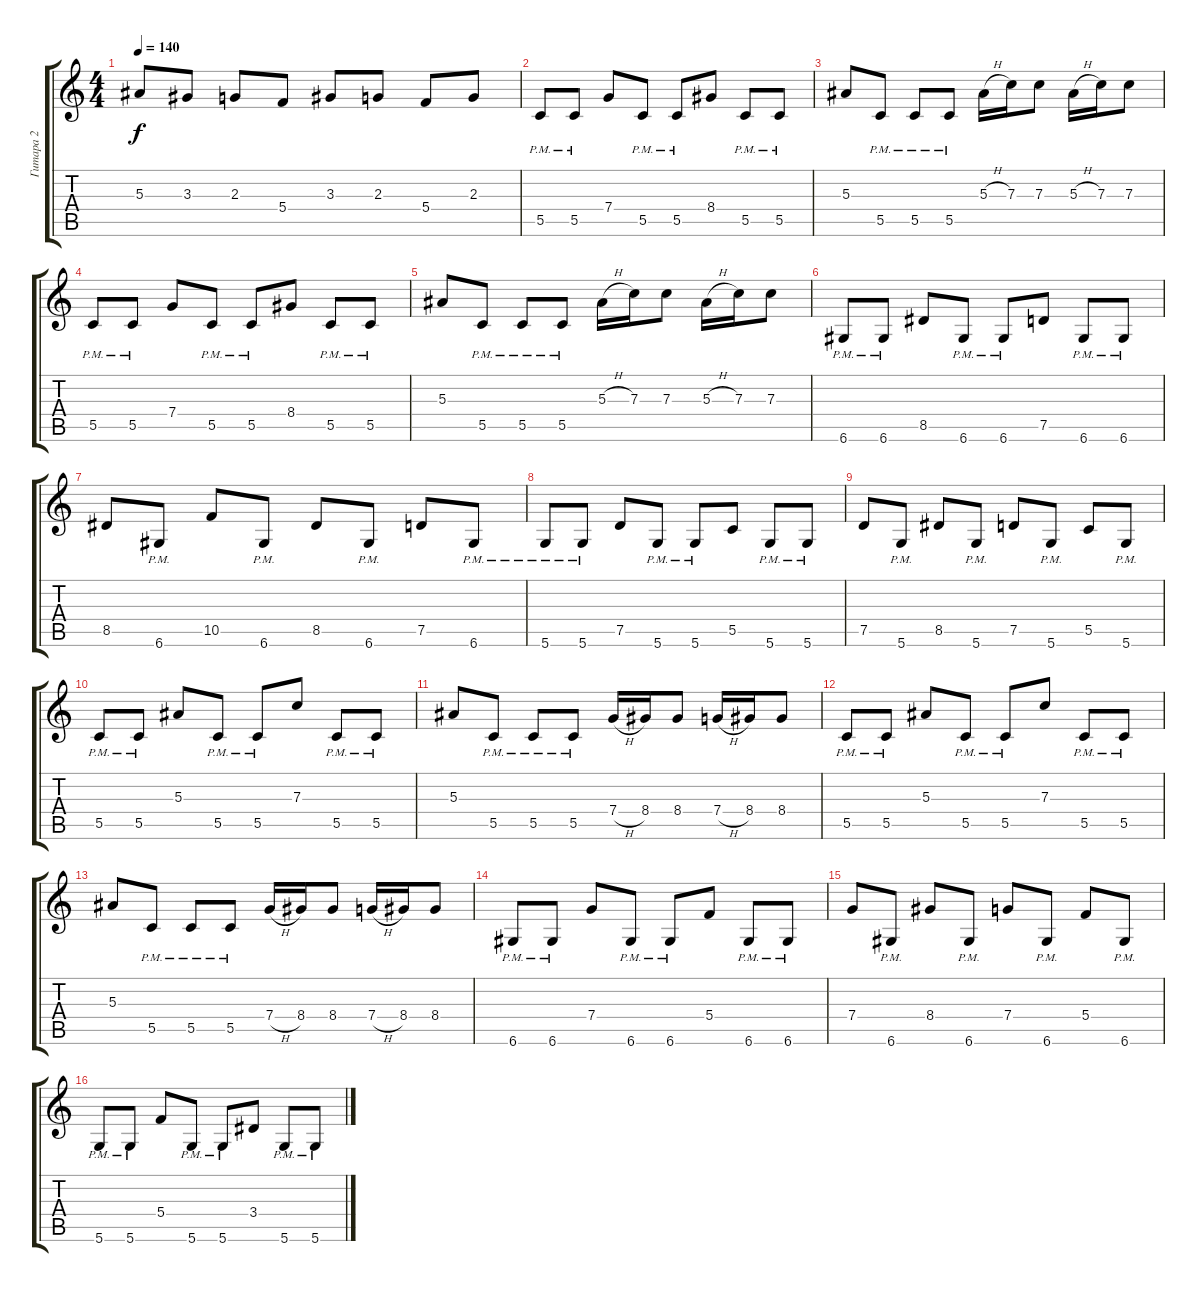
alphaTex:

\track ("Гитара 2" "Гитара 2") {instrument overdrivenguitar}
\staff {score tabs}
\tuning (D4 A3 F3 C3 G2 D2) {hide}
\ts (4 4)
\tempo 140
\clef g2
\ks c
5.3.8{dy f} 3.3.8 2.3.8 5.4.8 3.3.8 2.3.8 5.4.8 2.3.8 |
5.5{pm}.8 5.5{pm}.8 7.4.8 5.5{pm}.8 5.5{pm}.8 8.4.8 5.5{pm}.8 5.5{pm}.8 |
5.3.8 5.5{pm}.8 5.5{pm}.8 5.5{pm}.8 5.3{h}.16 7.3.16 7.3.8 5.3{h}.16 7.3.16 7.3.8 |
5.5{pm}.8 5.5{pm}.8 7.4.8 5.5{pm}.8 5.5{pm}.8 8.4.8 5.5{pm}.8 5.5{pm}.8 |
5.3.8 5.5{pm}.8 5.5{pm}.8 5.5{pm}.8 5.3{h}.16 7.3.16 7.3.8 5.3{h}.16 7.3.16 7.3.8 |
6.6{pm}.8 6.6{pm}.8 8.5.8 6.6{pm}.8 6.6{pm}.8 7.5.8 6.6{pm}.8 6.6{pm}.8 |
8.5.8 6.6{pm}.8 10.5.8 6.6{pm}.8 8.5.8 6.6{pm}.8 7.5.8 6.6{pm}.8 |
5.6{pm}.8 5.6{pm}.8 7.5.8 5.6{pm}.8 5.6{pm}.8 5.5.8 5.6{pm}.8 5.6{pm}.8 |
7.5.8 5.6{pm}.8 8.5.8 5.6{pm}.8 7.5.8 5.6{pm}.8 5.5.8 5.6{pm}.8 |
5.5{pm}.8 5.5{pm}.8 5.3.8 5.5{pm}.8 5.5{pm}.8 7.3.8 5.5{pm}.8 5.5{pm}.8 |
5.3.8 5.5{pm}.8 5.5{pm}.8 5.5{pm}.8 7.4{h}.16 8.4.16 8.4.8 7.4{h}.16 8.4.16 8.4.8 |
5.5{pm}.8 5.5{pm}.8 5.3.8 5.5{pm}.8 5.5{pm}.8 7.3.8 5.5{pm}.8 5.5{pm}.8 |
5.3.8 5.5{pm}.8 5.5{pm}.8 5.5{pm}.8 7.4{h}.16 8.4.16 8.4.8 7.4{h}.16 8.4.16 8.4.8 |
6.6{pm}.8 6.6{pm}.8 7.4.8 6.6{pm}.8 6.6{pm}.8 5.4.8 6.6{pm}.8 6.6{pm}.8 |
7.4.8 6.6{pm}.8 8.4.8 6.6{pm}.8 7.4.8 6.6{pm}.8 5.4.8 6.6{pm}.8 |
5.6{pm}.8 5.6{pm}.8 5.4.8 5.6{pm}.8 5.6{pm}.8 3.4.8 5.6{pm}.8 5.6{pm}.8
